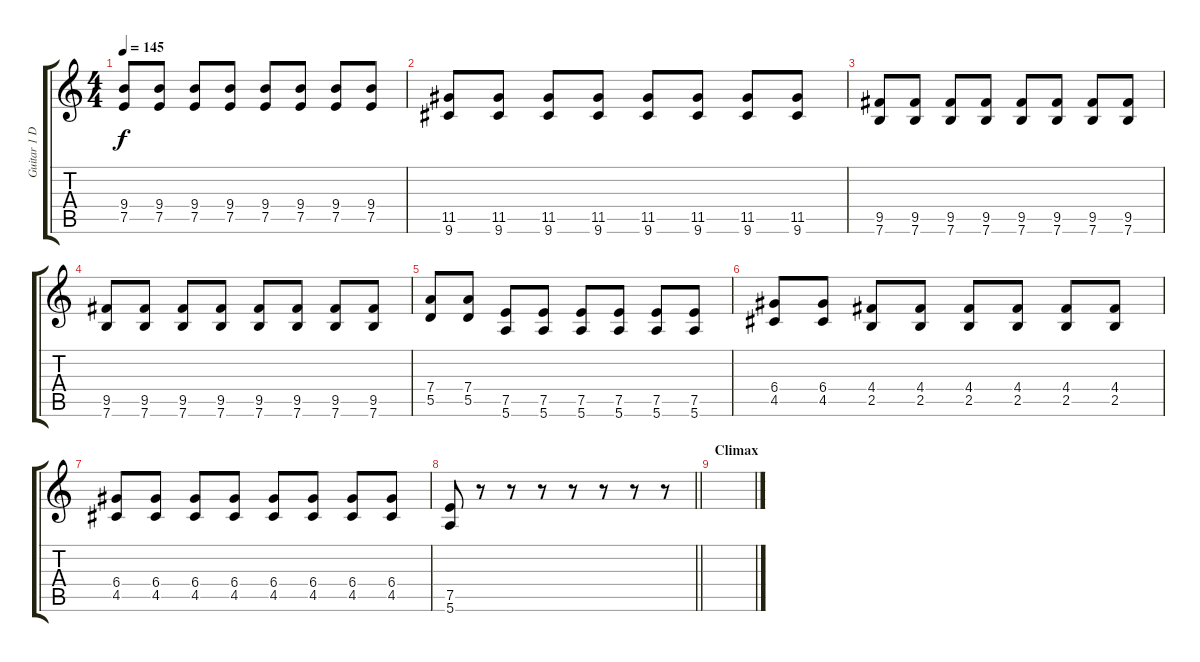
\track ("Guitar 1 Distortion" "Guitar 1 D") {instrument distortionguitar}
\staff {score tabs}
\tuning (E4 B3 G3 D3 A2 E2) {hide}
\ts (4 4)
\tempo 145
\clef g2
\ks c
(9.4 7.5).8{dy f} (9.4 7.5).8 (9.4 7.5).8 (9.4 7.5).8 (9.4 7.5).8 (9.4 7.5).8 (9.4 7.5).8 (9.4 7.5).8 |
(11.5 9.6).8 (11.5 9.6).8 (11.5 9.6).8 (11.5 9.6).8 (11.5 9.6).8 (11.5 9.6).8 (11.5 9.6).8 (11.5 9.6).8 |
(9.5 7.6).8 (9.5 7.6).8 (9.5 7.6).8 (9.5 7.6).8 (9.5 7.6).8 (9.5 7.6).8 (9.5 7.6).8 (9.5 7.6).8 |
(9.5 7.6).8 (9.5 7.6).8 (9.5 7.6).8 (9.5 7.6).8 (9.5 7.6).8 (9.5 7.6).8 (9.5 7.6).8 (9.5 7.6).8 |
(7.4 5.5).8 (7.4 5.5).8 (7.5 5.6).8 (7.5 5.6).8 (7.5 5.6).8 (7.5 5.6).8 (7.5 5.6).8 (7.5 5.6).8 |
(6.4 4.5).8 (6.4 4.5).8 (4.4 2.5).8 (4.4 2.5).8 (4.4 2.5).8 (4.4 2.5).8 (4.4 2.5).8 (4.4 2.5).8 |
(6.4 4.5).8 (6.4 4.5).8 (6.4 4.5).8 (6.4 4.5).8 (6.4 4.5).8 (6.4 4.5).8 (6.4 4.5).8 (6.4 4.5).8 |
\barLineRight lightlight
(7.5 5.6).8 r.8 r.8 r.8 r.8 r.8 r.8 r.8 |
\section ("" "Climax")
